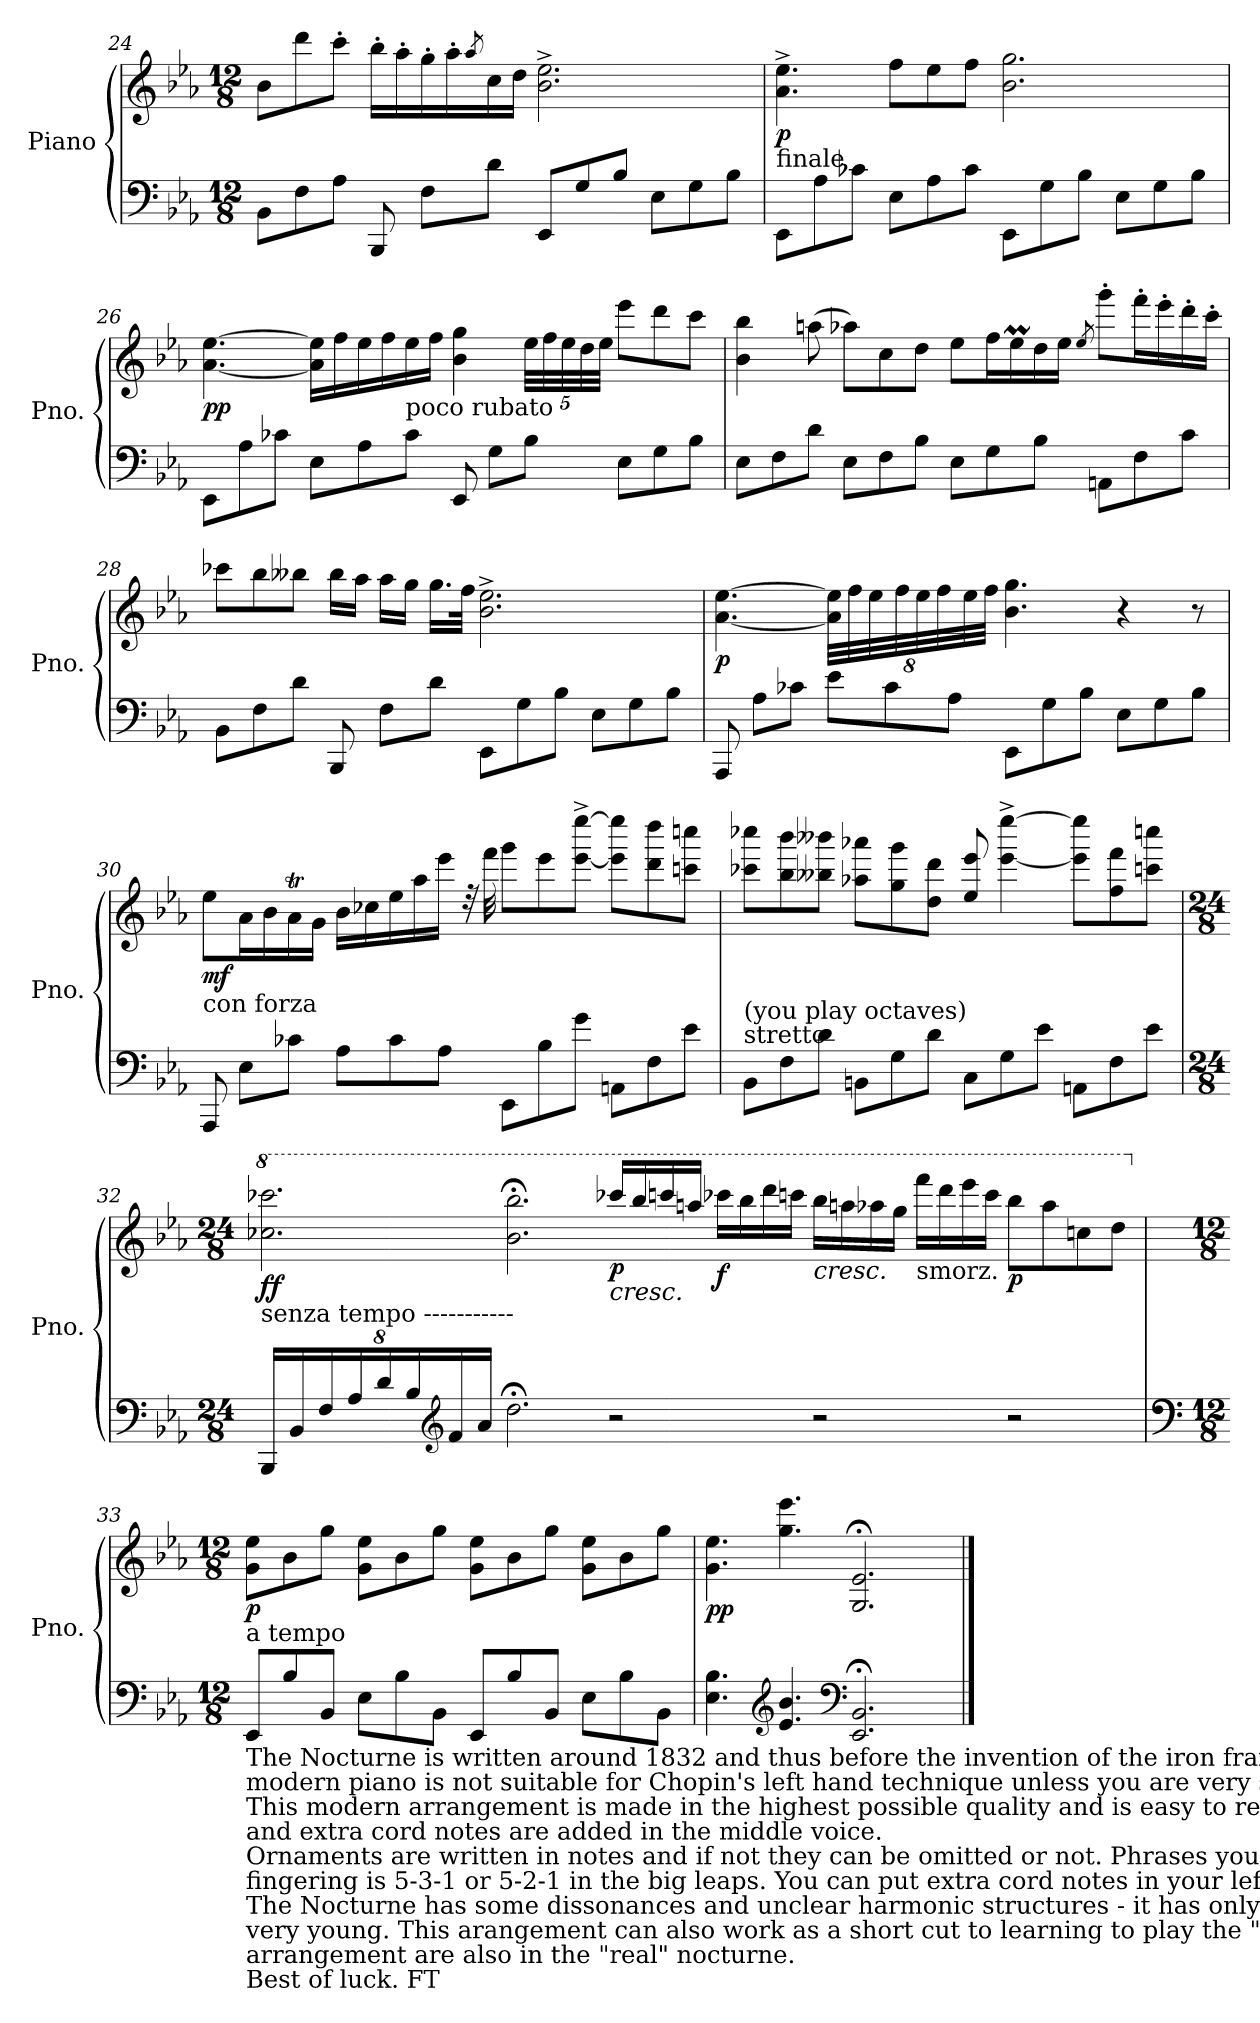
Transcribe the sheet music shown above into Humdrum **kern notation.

**kern	**kern	**dynam
*part1	*part1	*part1
*staff2	*staff1	*staff1/2
*I"Piano	*	*
*I'Pno.	*	*
*clefF4	*clefG2	*
*k[b-e-a-]	*k[b-e-a-]	*
*M12/8	*M12/8	*
=24	=24	=24
8BB-\L	8b-\L	.
8F\	8ddd\	.
8A-\J	8ccc'\J	.
8BBB-/	16bb-'\LL	.
.	16aa-'\	.
8F\L	16gg'\	.
.	16aa-'\	.
.	8qaa-/	.
8d\J	16cc\	.
.	16dd\JJ	.
8EE-/L	2.b-\^ 2.ee-\^	.
8G/	.	.
8B-/J	.	.
8E-\L	.	.
8G\	.	.
8B-\J	.	.
!!LO:LB:g=z
=25	=25	=25
!LO:TX:a:t=finale	!	!
!	!	!LO:DY:b
8EE-\L	4.a-\^ 4.ee-\^	p
8A-\	.	.
8c-X\J	.	.
8E-\L	8ff\L	.
8A-\	8ee-\	.
8c-\J	8ff\J	.
8EE-\L	2.b-\ 2.gg\	.
8G\	.	.
8B-\J	.	.
8E-\L	.	.
8G\	.	.
8B-\J	.	.
=26	=26	=26
!	!	!LO:DY:b
8EE-\L	[4.a-\ [4.ee-\	pp
8A-\	.	.
8c-X\J	.	.
8E-\L	16a-\] 16ee-\]LL	.
.	16ff\	.
8A-\	16ee-\	.
.	16ff\	.
!	!LO:TX:b:t=poco rubato	!
8c-\J	16ee-\	.
.	16ff\JJ	.
8EE-/	4b-\ 4gg\	.
8G\L	.	.
*	*Xbrackettup	*
8B-\J	40ee-\LLL	.
.	40ff\	.
.	40ee-\	.
.	40dd\	.
.	40ee-\JJJ	.
8E-\L	8eee-\L	.
8G\	8ddd\	.
8B-\J	8ccc\J	.
!!LO:LB:g=z
=27	=27	=27
8E-\L	4b-\ 4bb-\	.
8F\	.	.
8d\J	(>8aan\	.
8E-\L	8aa-X\L)	.
8F\	8cc\	.
8B-\J	8dd\J	.
8E-\L	8ee-\L	.
8G\	16ff\L	.
.	16ee-M\	.
8B-\J	16dd\	.
.	16ee-\JJ	.
.	8qee-/	.
8AAn\L	8ggg'\L	.
8F\	16fff'\L	.
.	16eee-'\	.
8c\J	16ddd'\	.
.	16ccc'\JJ	.
=28	=28	=28
8BB-\L	8ccc-X\L	.
8F\	8bb-\	.
8d\J	8bb--X\J	.
8BBB-/	16bb--\LL	.
.	16aa-\JJ	.
8F\L	16aa-\LL	.
.	16gg\JJ	.
8d\J	16.gg\LL	.
.	32ff\JJk	.
8EE-\L	2.b-\^ 2.ee-\^	.
8G\	.	.
8B-\J	.	.
8E-\L	.	.
8G\	.	.
8B-\J	.	.
!!LO:LB:g=z
=29	=29	=29
!	!	!LO:DY:b
8AAA-/	[4.a-\ [4.ee-\	p
8A-\L	.	.
8c-X\J	.	.
8e-\L	64%3a-\] 64%3ee-\]LL	.
.	64%3ff\	.
.	64%3ee-\	.
8c-\	.	.
.	64%3ff\	.
.	64%3ee-\	.
.	64%3ff\	.
8A-\J	.	.
.	64%3ee-\	.
.	64%3ff\JJ	.
8EE-\L	4.b-\ 4.gg\	.
8G\	.	.
8B-\J	.	.
8E-\L	4r	.
8G\	.	.
8B-\J	8r	.
=30	=30	=30
!LO:TX:a:t=con forza	!	!
!	!	!LO:DY:b
8AAA-/	8ee-\L	mf
8E-\L	16a-\L	.
.	16b-\	.
8c-X\J	16a-T\	.
.	16g\JJ	.
8A-\L	16b-\LL	.
.	16cc-X\	.
8c-\	16ee-\	.
.	16aa-\	.
8A-\J	16eee-\JJ	.
.	32rdd	.
.	32fff\	.
8EE-\L	8ggg\L	.
8B-\	8eee-\	.
8g\J	[8eee-\^ [8eeee-\^J	.
8AAn\L	8eee-\] 8eeee-\]L	.
8F\	8ddd\ 8dddd\	.
8e-\J	8cccn\ 8ccccn\J	.
!!LO:PB:g=z
=31	=31	=31
!LO:TX:a:t=stretto	!	!
!LO:TX:a:t=(you play octaves)	!	!
8BB-\L	8ccc-X\ 8cccc-X\L	.
8F\	8bb-\ 8bbb-\	.
8d\J	8bb--X\ 8bbb--X\J	.
8BBn\L	8aa-X\ 8aaa-X\L	.
8G\	8gg\ 8ggg\	.
8d\J	8dd\ 8ddd\J	.
8C\L	8ee-/ 8eee-/	.
8G\	[4eee-\^ [4eeee-\^	.
8e-\J	.	.
8AAn\L	8eee-\] 8eeee-\]L	.
8F\	8ff\ 8fff\	.
8e-\J	8cccn\ 8ccccn\J	.
!!LO:LB:g=z
=32	=32	=32
*M24/8	*M24/8	*
*Xbrackettup	*	*
*	*8va	*
!LO:TX:a:t=senza tempo -----------	!	!
!	!	!LO:DY:b
32%3BBB-/L	2.ccc-X\ 2.cccc-X\	ff
32%3BB-/	.	.
32%3F/	.	.
32%3A-/	.	.
32%3d/	.	.
32%3B-/	.	.
*clefG2	*	*
32%3f/	.	.
32%3a-/J	.	.
2.dd;<\	2.bb-\;< 2.bbb-\;<	.
!	!	!LO:HP:b
!	!	!LO:DY:n=1:b
2r	16cccc-X/LL	< p
.	16bbb-/	.
.	16ccccn/	.
.	16aaan/JJ	.
!	!	!LO:DY:n=2:b
.	16cccc-X\LL	f
.	16bbb-\	.
.	16dddd\	.
.	16ccccn\JJ	.
!	!	!LO:HP:b
2r	16bbb-\LL	<
.	16aaan\	.
.	16aaa-X\	.
.	16ggg\JJ	.
!	!LO:TX:b:t=smorz.	!
.	16ffff\LL	.
.	16dddd\	.
.	16eeee-\	.
.	16cccc\JJ	.
!	!	!LO:DY:n=3:b
2r	8bbb-\L	p
.	8aaa-\	.
.	8cccn\	.
.	8ddd\J	.
.	.	[ [
!!LO:LB:g=z
=33	=33	=33
*clefF4	*	*
*M12/8	*M12/8	*
*	*X8va	*
!LO:TX:a:t=a tempo	!	!
!LO:TX:b:t=The Nocturne is written around 1832 and thus before the invention of the iron frame in the piano around 1845. The powerfull	!	!
!LO:TX:b:t=modern piano is not suitable for Chopin's left hand technique unless you are very skilled.	!	!
!LO:TX:b:t=This modern arrangement is made in the highest possible quality and is easy to read and play. The right hand is "original" but is corrected	!	!
!LO:TX:b:t=and extra cord notes are added in the middle voice.	!	!
!LO:TX:b:t=Ornaments are written in notes and if not they can be omitted or not. Phrases you make yourself. Staccato is used very little. The left hand	!	!
!LO:TX:b:t=fingering is 5-3-1 or 5-2-1 in the big leaps. You can put extra cord notes in your left hand if you like, but I do not recommend it.	!	!
!LO:TX:b:t=The Nocturne has some dissonances and unclear harmonic structures - it has only been partly corrected. It is a lovely piece and Chopin was	!	!
!LO:TX:b:t=very young. This arangement can also work as a short cut to learning to play the "real" nocturne, because the left hand notes in this	!	!
!LO:TX:b:t=arrangement are also in the "real" nocturne.	!	!
!LO:TX:b:t=Best of luck. FT	!	!
!	!	!LO:DY:b
8EE-/L	8g\ 8ee-\L	p
8B-/	8b-\	.
8BB-/J	8gg\J	.
8E-\L	8g\ 8ee-\L	.
8B-\	8b-\	.
8BB-\J	8gg\J	.
8EE-/L	8g\ 8ee-\L	.
8B-/	8b-\	.
8BB-/J	8gg\J	.
8E-\L	8g\ 8ee-\L	.
8B-\	8b-\	.
8BB-\J	8gg\J	.
=34	=34	=34
!	!	!LO:DY:b
4.E-\ 4.B-\	4.g\ 4.ee-\	pp
*clefG2	*	*
4.e-/ 4.b-/	4.gg\ 4.eee-\	.
*clefF4	*	*
2.EE-/;< 2.BB-/;<	2.G/;< 2.e-/;<	.
==	==	==
*-	*-	*-
